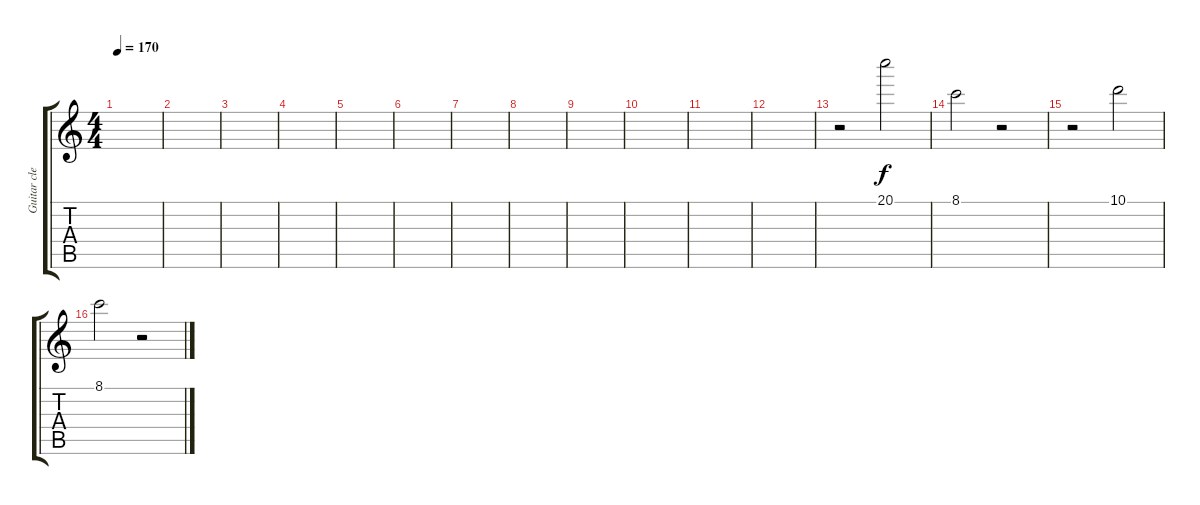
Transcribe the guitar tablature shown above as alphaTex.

\track ("Guitar clean" "Guitar cle") {instrument electricguitarclean}
\staff {score tabs}
\tuning (E4 B3 G3 D3 A2 E2) {hide}
\ts (4 4)
\tempo 170
\clef g2
\ks c
|
|
|
|
|
|
|
|
|
|
|
|
r.2{volume 13 instrument overdrivenguitar} 20.1.2 |
8.1.2 r.2 |
r.2 10.1.2 |
8.1.2 r.2{instrument overdrivenguitar}
